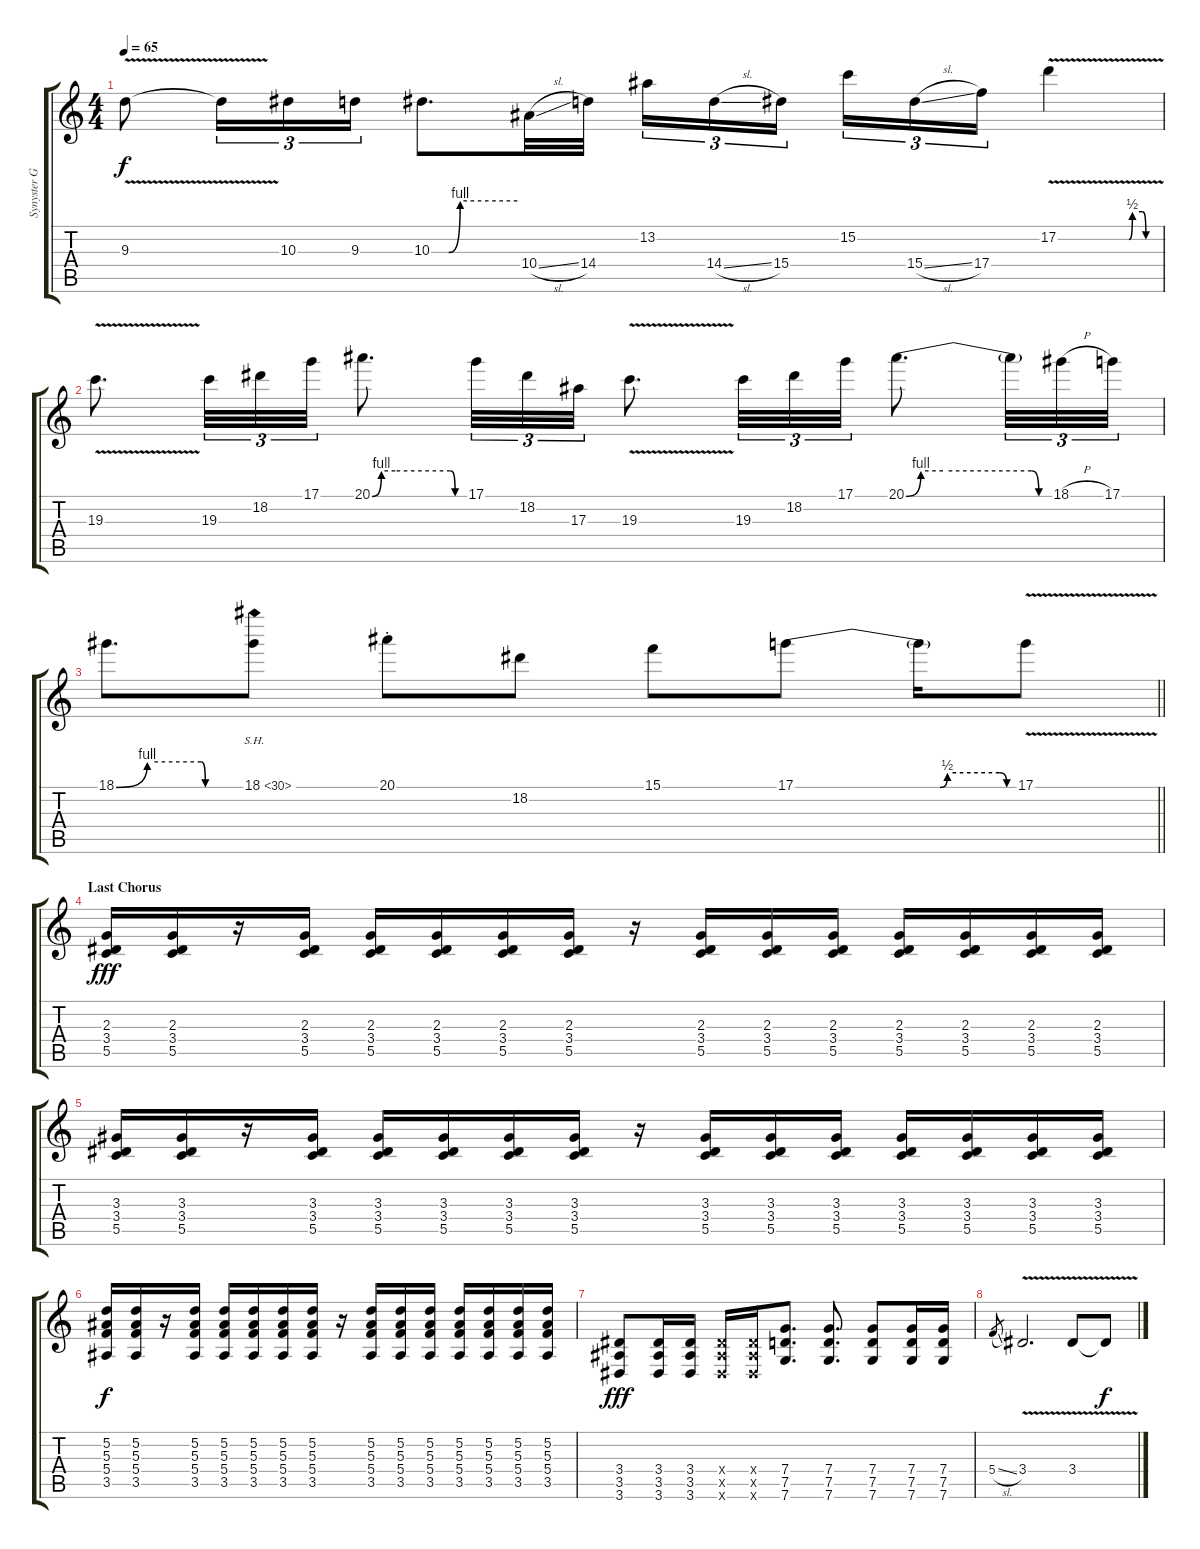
\track ("Synyster Gates [Guitar]" "Synyster G") {instrument electricguitarclean}
\staff {score tabs}
\tuning (D4 A3 F3 C3 G2 C2) {hide}
\ts (4 4)
\tempo 65
\clef g2
\ks c
9.3{v}.8{dy f} 9.3{t}.16{tu (3 2)} 10.3.16{tu (3 2)} 9.3.16{tu (3 2)} 10.3{be (custom 0 0 12 0 20 4 60 4)}.8{d} 10.4{sl}.32 14.4.32 13.2.16{tu (3 2)} 14.4{sl}.16{tu (3 2)} 15.4.16{tu (3 2) beam splitsecondary} 15.2.16{tu (3 2)} 15.4{sl}.16{tu (3 2)} 17.4.16{tu (3 2)} 17.2{be (custom 0 0 42 0 44 2 50 2 52 0 60 0) v}.4 |
19.3{v}.8{d} 19.3.32{tu (3 2)} 18.2.32{tu (3 2)} 17.1.32{tu (3 2)} 20.1{be (custom 0 0 6 4 15 4 51 4 54 0 60 0)}.8{d} 17.1.32{tu (3 2)} 18.2.32{tu (3 2)} 17.3.32{tu (3 2)} 19.3{v}.8{d} 19.3.32{tu (3 2)} 18.2.32{tu (3 2)} 17.1.32{tu (3 2)} 20.1{be (custom 0 0 6 4 15 4 51 4 54 0 60 0)}.8{d} 20.1{t}.32{tu (3 2)} 18.1{h}.32{tu (3 2)} 17.1.32{tu (3 2)} |
\barLineRight lightlight
18.1{be (custom 0 0 15 4 41 4 43 0 50 0 60 0)}.8{d} 18.1{sh 12}.8 20.1{st}.8 18.2.8 15.1.8 17.1{be (custom 0 0 39 0 41 2 55 2 57 0 60 0)}.8 17.1{t}.16 17.1{v}.8 |
\section ("" "Last Chorus")
(2.3 3.4 5.5).16{dy fff volume 12 balance 14 instrument distortionguitar} (2.3 3.4 5.5).16 r.16 (2.3 3.4 5.5).16 (2.3 3.4 5.5).16 (2.3 3.4 5.5).16 (2.3 3.4 5.5).16 (2.3 3.4 5.5).16 r.16 (2.3 3.4 5.5).16 (2.3 3.4 5.5).16 (2.3 3.4 5.5).16 (2.3 3.4 5.5).16 (2.3 3.4 5.5).16 (2.3 3.4 5.5).16 (2.3 3.4 5.5).16 |
(3.3 3.4 5.5).16 (3.3 3.4 5.5).16 r.16 (3.3 3.4 5.5).16 (3.3 3.4 5.5).16 (3.3 3.4 5.5).16 (3.3 3.4 5.5).16 (3.3 3.4 5.5).16 r.16 (3.3 3.4 5.5).16 (3.3 3.4 5.5).16 (3.3 3.4 5.5).16 (3.3 3.4 5.5).16 (3.3 3.4 5.5).16 (3.3 3.4 5.5).16 (3.3 3.4 5.5).16 |
(5.2 5.3 5.4 3.5).16{dy f} (5.2 5.3 5.4 3.5).16 r.16 (5.2 5.3 5.4 3.5).16 (5.2 5.3 5.4 3.5).16 (5.2 5.3 5.4 3.5).16 (5.2 5.3 5.4 3.5).16 (5.2 5.3 5.4 3.5).16 r.16 (5.2 5.3 5.4 3.5).16 (5.2 5.3 5.4 3.5).16 (5.2 5.3 5.4 3.5).16 (5.2 5.3 5.4 3.5).16 (5.2 5.3 5.4 3.5).16 (5.2 5.3 5.4 3.5).16 (5.2 5.3 5.4 3.5).16 |
(3.4 3.5 3.6).8{dy fff} (3.4 3.5 3.6).16 (3.4 3.5 3.6).16 (3.4{x} 3.5{x} 3.6{x}).16 (3.4{x} 3.5{x} 3.6{x}).16 (7.4 7.5 7.6).8{d} (7.4 7.5 7.6).8{d} (7.4 7.5 7.6).8 (7.4 7.5 7.6).16 (7.4 7.5 7.6).16 |
5.4{sl}.8{gr} 3.4{v}.2{d volume 11 instrument distortionguitar} 3.4{v}.8 3.4{ss t}.8{dy f}
